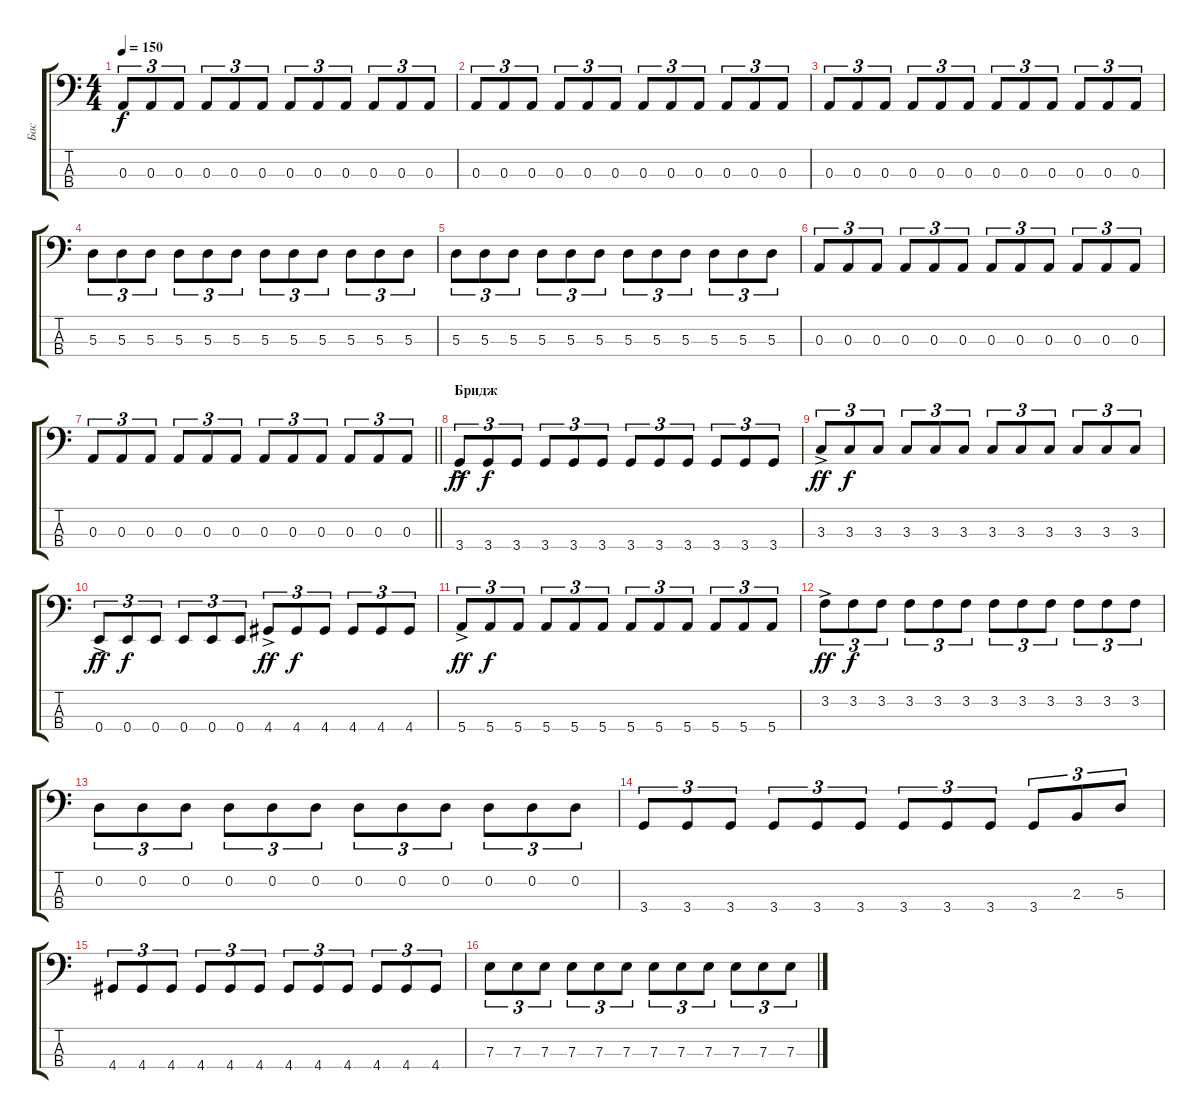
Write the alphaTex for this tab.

\track ("Бас" "Бас") {instrument electricbassfinger}
\staff {score tabs}
\tuning (G2 D2 A1 E1) {hide}
\ts (4 4)
\tempo 150
\clef f4
\ks c
0.3.8{tu (3 2) dy f} 0.3.8{tu (3 2)} 0.3.8{tu (3 2)} 0.3.8{tu (3 2)} 0.3.8{tu (3 2)} 0.3.8{tu (3 2)} 0.3.8{tu (3 2)} 0.3.8{tu (3 2)} 0.3.8{tu (3 2)} 0.3.8{tu (3 2)} 0.3.8{tu (3 2)} 0.3.8{tu (3 2)} |
0.3.8{tu (3 2)} 0.3.8{tu (3 2)} 0.3.8{tu (3 2)} 0.3.8{tu (3 2)} 0.3.8{tu (3 2)} 0.3.8{tu (3 2)} 0.3.8{tu (3 2)} 0.3.8{tu (3 2)} 0.3.8{tu (3 2)} 0.3.8{tu (3 2)} 0.3.8{tu (3 2)} 0.3.8{tu (3 2)} |
0.3.8{tu (3 2)} 0.3.8{tu (3 2)} 0.3.8{tu (3 2)} 0.3.8{tu (3 2)} 0.3.8{tu (3 2)} 0.3.8{tu (3 2)} 0.3.8{tu (3 2)} 0.3.8{tu (3 2)} 0.3.8{tu (3 2)} 0.3.8{tu (3 2)} 0.3.8{tu (3 2)} 0.3.8{tu (3 2)} |
5.3.8{tu (3 2)} 5.3.8{tu (3 2)} 5.3.8{tu (3 2)} 5.3.8{tu (3 2)} 5.3.8{tu (3 2)} 5.3.8{tu (3 2)} 5.3.8{tu (3 2)} 5.3.8{tu (3 2)} 5.3.8{tu (3 2)} 5.3.8{tu (3 2)} 5.3.8{tu (3 2)} 5.3.8{tu (3 2)} |
5.3.8{tu (3 2)} 5.3.8{tu (3 2)} 5.3.8{tu (3 2)} 5.3.8{tu (3 2)} 5.3.8{tu (3 2)} 5.3.8{tu (3 2)} 5.3.8{tu (3 2)} 5.3.8{tu (3 2)} 5.3.8{tu (3 2)} 5.3.8{tu (3 2)} 5.3.8{tu (3 2)} 5.3.8{tu (3 2)} |
0.3.8{tu (3 2)} 0.3.8{tu (3 2)} 0.3.8{tu (3 2)} 0.3.8{tu (3 2)} 0.3.8{tu (3 2)} 0.3.8{tu (3 2)} 0.3.8{tu (3 2)} 0.3.8{tu (3 2)} 0.3.8{tu (3 2)} 0.3.8{tu (3 2)} 0.3.8{tu (3 2)} 0.3.8{tu (3 2)} |
\barLineRight lightlight
0.3.8{tu (3 2)} 0.3.8{tu (3 2)} 0.3.8{tu (3 2)} 0.3.8{tu (3 2)} 0.3.8{tu (3 2)} 0.3.8{tu (3 2)} 0.3.8{tu (3 2)} 0.3.8{tu (3 2)} 0.3.8{tu (3 2)} 0.3.8{tu (3 2)} 0.3.8{tu (3 2)} 0.3.8{tu (3 2)} |
\section ("" "Бридж")
3.4{ac}.8{tu (3 2) dy ff} 3.4.8{tu (3 2) dy f} 3.4.8{tu (3 2)} 3.4.8{tu (3 2)} 3.4.8{tu (3 2)} 3.4.8{tu (3 2)} 3.4.8{tu (3 2)} 3.4.8{tu (3 2)} 3.4.8{tu (3 2)} 3.4.8{tu (3 2)} 3.4.8{tu (3 2)} 3.4.8{tu (3 2)} |
3.3{ac}.8{tu (3 2) dy ff} 3.3.8{tu (3 2) dy f} 3.3.8{tu (3 2)} 3.3.8{tu (3 2)} 3.3.8{tu (3 2)} 3.3.8{tu (3 2)} 3.3.8{tu (3 2)} 3.3.8{tu (3 2)} 3.3.8{tu (3 2)} 3.3.8{tu (3 2)} 3.3.8{tu (3 2)} 3.3.8{tu (3 2)} |
0.4{ac}.8{tu (3 2) dy ff} 0.4.8{tu (3 2) dy f} 0.4.8{tu (3 2)} 0.4.8{tu (3 2)} 0.4.8{tu (3 2)} 0.4.8{tu (3 2)} 4.4{ac}.8{tu (3 2) dy ff} 4.4.8{tu (3 2) dy f} 4.4.8{tu (3 2)} 4.4.8{tu (3 2)} 4.4.8{tu (3 2)} 4.4.8{tu (3 2)} |
5.4{ac}.8{tu (3 2) dy ff} 5.4.8{tu (3 2) dy f} 5.4.8{tu (3 2)} 5.4.8{tu (3 2)} 5.4.8{tu (3 2)} 5.4.8{tu (3 2)} 5.4.8{tu (3 2)} 5.4.8{tu (3 2)} 5.4.8{tu (3 2)} 5.4.8{tu (3 2)} 5.4.8{tu (3 2)} 5.4.8{tu (3 2)} |
3.2{ac}.8{tu (3 2) dy ff} 3.2.8{tu (3 2) dy f} 3.2.8{tu (3 2)} 3.2.8{tu (3 2)} 3.2.8{tu (3 2)} 3.2.8{tu (3 2)} 3.2.8{tu (3 2)} 3.2.8{tu (3 2)} 3.2.8{tu (3 2)} 3.2.8{tu (3 2)} 3.2.8{tu (3 2)} 3.2.8{tu (3 2)} |
0.2.8{tu (3 2)} 0.2.8{tu (3 2)} 0.2.8{tu (3 2)} 0.2.8{tu (3 2)} 0.2.8{tu (3 2)} 0.2.8{tu (3 2)} 0.2.8{tu (3 2)} 0.2.8{tu (3 2)} 0.2.8{tu (3 2)} 0.2.8{tu (3 2)} 0.2.8{tu (3 2)} 0.2.8{tu (3 2)} |
3.4.8{tu (3 2)} 3.4.8{tu (3 2)} 3.4.8{tu (3 2)} 3.4.8{tu (3 2)} 3.4.8{tu (3 2)} 3.4.8{tu (3 2)} 3.4.8{tu (3 2)} 3.4.8{tu (3 2)} 3.4.8{tu (3 2)} 3.4.8{tu (3 2)} 2.3.8{tu (3 2)} 5.3.8{tu (3 2)} |
4.4.8{tu (3 2)} 4.4.8{tu (3 2)} 4.4.8{tu (3 2)} 4.4.8{tu (3 2)} 4.4.8{tu (3 2)} 4.4.8{tu (3 2)} 4.4.8{tu (3 2)} 4.4.8{tu (3 2)} 4.4.8{tu (3 2)} 4.4.8{tu (3 2)} 4.4.8{tu (3 2)} 4.4.8{tu (3 2)} |
7.3.8{tu (3 2)} 7.3.8{tu (3 2)} 7.3.8{tu (3 2)} 7.3.8{tu (3 2)} 7.3.8{tu (3 2)} 7.3.8{tu (3 2)} 7.3.8{tu (3 2)} 7.3.8{tu (3 2)} 7.3.8{tu (3 2)} 7.3.8{tu (3 2)} 7.3.8{tu (3 2)} 7.3.8{tu (3 2)}
